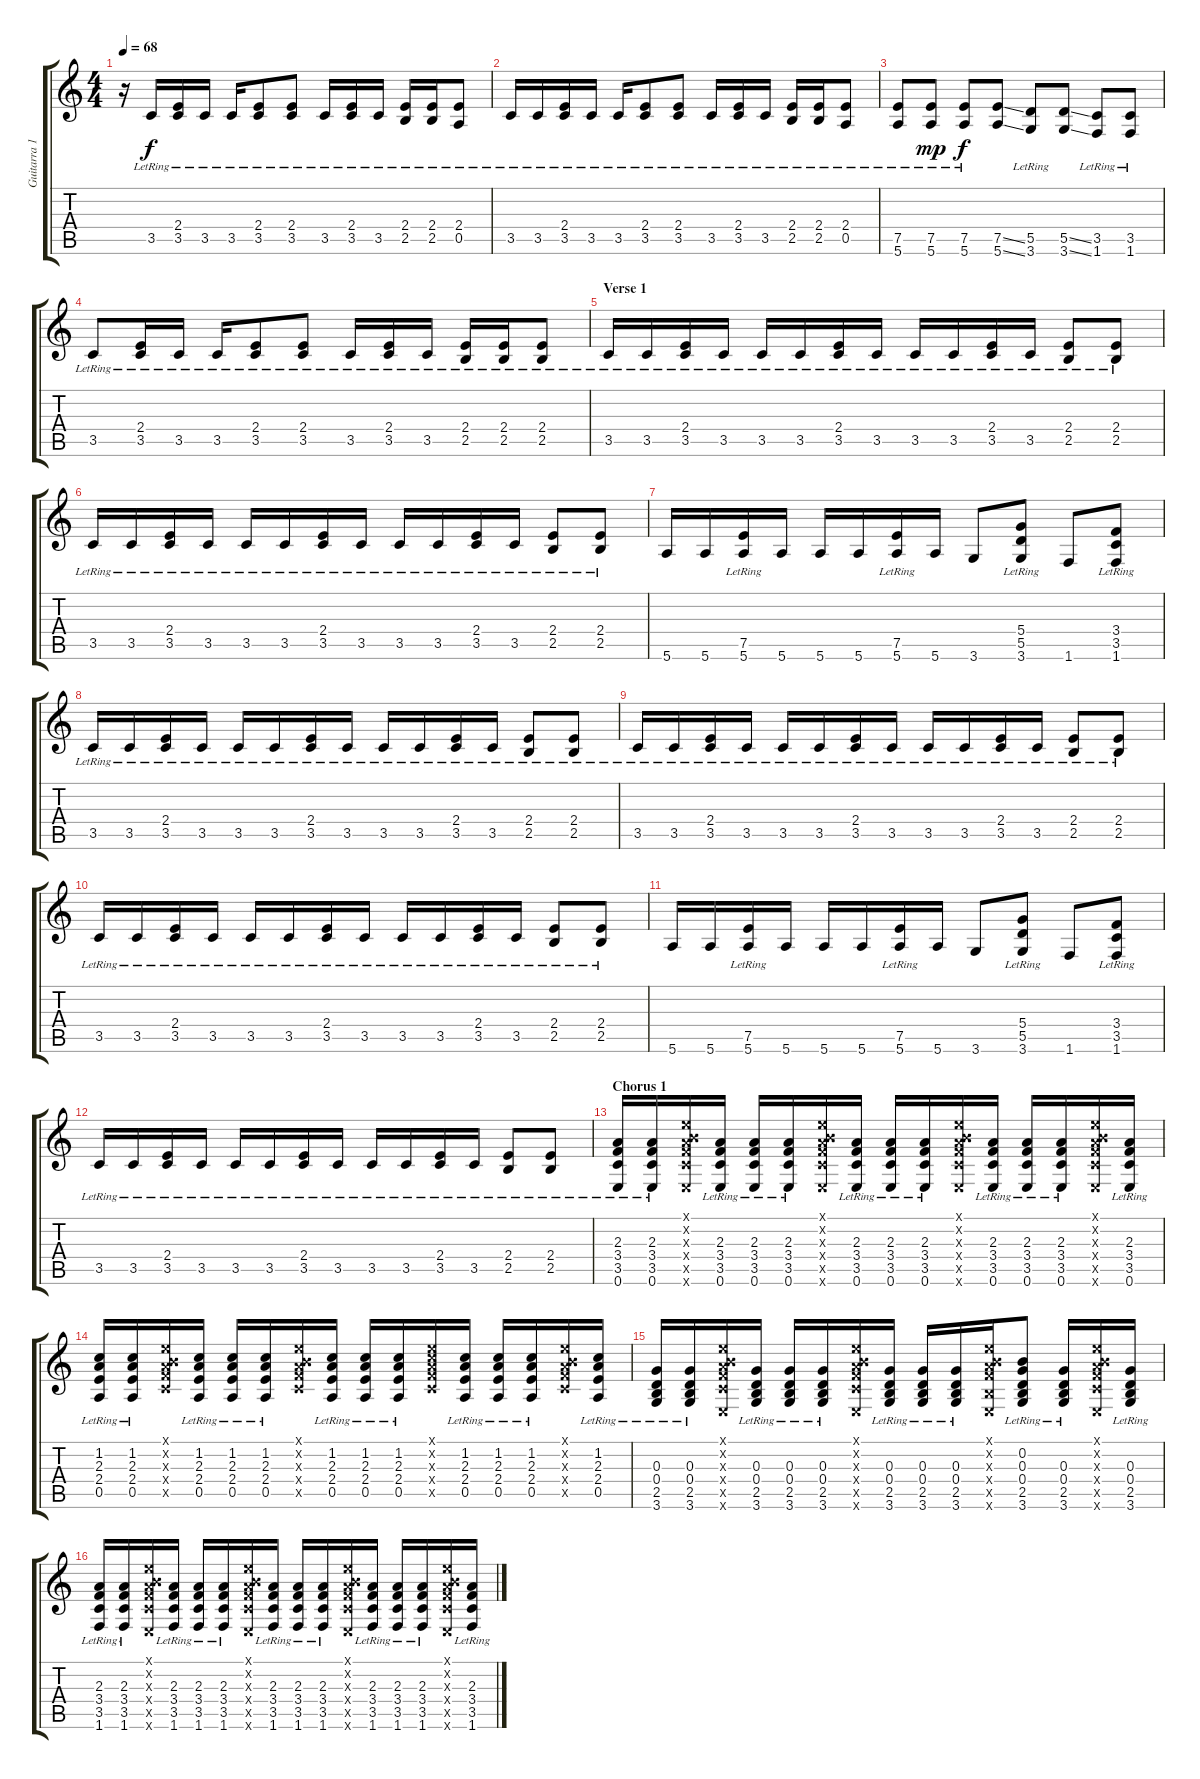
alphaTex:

\track ("Guitarra 1" "Guitarra 1") {instrument electricguitarjazz}
\staff {score tabs}
\tuning (E4 B3 G3 D3 A2 E2) {hide}
\ts (4 4)
\tempo 68
\clef g2
\ks c
r.16{dy f instrument electricguitarjazz} 3.5{lr}.16 (2.4{lr} 3.5{lr}).16 3.5{lr}.16 3.5{lr}.16 (2.4{lr} 3.5{lr}).8 (2.4{lr} 3.5{lr}).8 3.5{lr}.16 (2.4{lr} 3.5{lr}).16 3.5{lr}.16 (2.4{lr} 2.5{lr}).16 (2.4{lr} 2.5{lr}).16 (2.4{lr} 0.5{lr}).8 |
3.5{lr}.16 3.5{lr}.16 (2.4{lr} 3.5{lr}).16 3.5{lr}.16 3.5{lr}.16 (2.4{lr} 3.5{lr}).8 (2.4{lr} 3.5{lr}).8 3.5{lr}.16 (2.4{lr} 3.5{lr}).16 3.5{lr}.16 (2.4{lr} 2.5{lr}).16 (2.4{lr} 2.5{lr}).16 (2.4{lr} 0.5{lr}).8 |
(7.5{lr} 5.6).8 (7.5{lr} 5.6).8{dy mp} (7.5{lr} 5.6).8{dy f} (7.5{ss} 5.6{ss}).8 (5.5{lr} 3.6).8 (5.5{ss} 3.6{ss}).8 (3.5{lr} 1.6).8 (3.5{lr} 1.6).8 |
3.5{lr}.8 (2.4{lr} 3.5{lr}).16 3.5{lr}.16 3.5{lr}.16 (2.4{lr} 3.5{lr}).8 (2.4{lr} 3.5{lr}).8 3.5{lr}.16 (2.4{lr} 3.5{lr}).16 3.5{lr}.16 (2.4{lr} 2.5{lr}).16 (2.4{lr} 2.5{lr}).16 (2.4{lr} 2.5{lr}).8 |
\section ("" "Verse 1")
3.5{lr}.16 3.5{lr}.16 (2.4{lr} 3.5{lr}).16 3.5{lr}.16 3.5{lr}.16 3.5{lr}.16 (2.4{lr} 3.5{lr}).16 3.5{lr}.16 3.5{lr}.16 3.5{lr}.16 (2.4{lr} 3.5{lr}).16 3.5{lr}.16 (2.4{lr} 2.5{lr}).8 (2.4{lr} 2.5{lr}).8 |
3.5{lr}.16 3.5{lr}.16 (2.4{lr} 3.5{lr}).16 3.5{lr}.16 3.5{lr}.16 3.5{lr}.16 (2.4{lr} 3.5{lr}).16 3.5{lr}.16 3.5{lr}.16 3.5{lr}.16 (2.4{lr} 3.5{lr}).16 3.5{lr}.16 (2.4{lr} 2.5{lr}).8 (2.4{lr} 2.5{lr}).8 |
5.6.16 5.6.16 (7.5{lr} 5.6).16 5.6.16 5.6.16 5.6.16 (7.5{lr} 5.6).16 5.6.16 3.6.8 (5.4{lr} 5.5{lr} 3.6).8 1.6.8 (3.4{lr} 3.5{lr} 1.6).8 |
3.5{lr}.16 3.5{lr}.16 (2.4{lr} 3.5{lr}).16 3.5{lr}.16 3.5{lr}.16 3.5{lr}.16 (2.4{lr} 3.5{lr}).16 3.5{lr}.16 3.5{lr}.16 3.5{lr}.16 (2.4{lr} 3.5{lr}).16 3.5{lr}.16 (2.4{lr} 2.5{lr}).8 (2.4{lr} 2.5{lr}).8 |
3.5{lr}.16 3.5{lr}.16 (2.4{lr} 3.5{lr}).16 3.5{lr}.16 3.5{lr}.16 3.5{lr}.16 (2.4{lr} 3.5{lr}).16 3.5{lr}.16 3.5{lr}.16 3.5{lr}.16 (2.4{lr} 3.5{lr}).16 3.5{lr}.16 (2.4{lr} 2.5{lr}).8 (2.4{lr} 2.5{lr}).8 |
3.5{lr}.16 3.5{lr}.16 (2.4{lr} 3.5{lr}).16 3.5{lr}.16 3.5{lr}.16 3.5{lr}.16 (2.4{lr} 3.5{lr}).16 3.5{lr}.16 3.5{lr}.16 3.5{lr}.16 (2.4{lr} 3.5{lr}).16 3.5{lr}.16 (2.4{lr} 2.5{lr}).8 (2.4{lr} 2.5{lr}).8 |
5.6.16 5.6.16 (7.5{lr} 5.6).16 5.6.16 5.6.16 5.6.16 (7.5{lr} 5.6).16 5.6.16 3.6.8 (5.4{lr} 5.5{lr} 3.6).8 1.6.8 (3.4{lr} 3.5{lr} 1.6).8 |
3.5{lr}.16 3.5{lr}.16 (2.4{lr} 3.5{lr}).16 3.5{lr}.16 3.5{lr}.16 3.5{lr}.16 (2.4{lr} 3.5{lr}).16 3.5{lr}.16 3.5{lr}.16 3.5{lr}.16 (2.4{lr} 3.5{lr}).16 3.5{lr}.16 (2.4{lr} 2.5{lr}).8 (2.4{lr} 2.5{lr}).8 |
\section ("" "Chorus 1")
(2.3{lr} 3.4{lr} 3.5{lr} 0.6).16 (2.3{lr} 3.4{lr} 3.5{lr} 0.6).16 (0.1{x} 0.2{x} 2.3{x} 3.4{x} 3.5{x} 0.6{x}).16 (2.3{lr} 3.4{lr} 3.5{lr} 0.6).16 (2.3{lr} 3.4{lr} 3.5{lr} 0.6).16 (2.3{lr} 3.4{lr} 3.5{lr} 0.6).16 (0.1{x} 0.2{x} 2.3{x} 3.4{x} 3.5{x} 0.6{x}).16 (2.3{lr} 3.4{lr} 3.5{lr} 0.6).16 (2.3{lr} 3.4{lr} 3.5{lr} 0.6).16 (2.3{lr} 3.4{lr} 3.5{lr} 0.6).16 (0.1{x} 0.2{x} 2.3{x} 3.4{x} 3.5{x} 0.6{x}).16 (2.3{lr} 3.4{lr} 3.5{lr} 0.6).16 (2.3{lr} 3.4{lr} 3.5{lr} 0.6).16 (2.3{lr} 3.4{lr} 3.5{lr} 0.6).16 (0.1{x} 0.2{x} 2.3{x} 3.4{x} 3.5{x} 0.6{x}).16 (2.3{lr} 3.4{lr} 3.5{lr} 0.6).16 |
(1.2{lr} 2.3{lr} 2.4{lr} 0.5{lr}).16 (1.2{lr} 2.3{lr} 2.4{lr} 0.5{lr}).16 (0.1{x} 0.2{x} 2.3{x} 3.4{x} 3.5{x}).16 (1.2{lr} 2.3{lr} 2.4{lr} 0.5{lr}).16 (1.2{lr} 2.3{lr} 2.4{lr} 0.5{lr}).16 (1.2{lr} 2.3{lr} 2.4{lr} 0.5{lr}).16 (0.1{x} 0.2{x} 2.3{x} 3.4{x} 3.5{x}).16 (1.2{lr} 2.3{lr} 2.4{lr} 0.5{lr}).16 (1.2{lr} 2.3{lr} 2.4{lr} 0.5{lr}).16 (1.2{lr} 2.3{lr} 2.4{lr} 0.5{lr}).16 (0.1{x} 1.2{x} 2.3{x} 3.4{x} 3.5{x}).16 (1.2{lr} 2.3{lr} 2.4{lr} 0.5{lr}).16 (1.2{lr} 2.3{lr} 2.4{lr} 0.5{lr}).16 (1.2{lr} 2.3{lr} 2.4{lr} 0.5{lr}).16 (0.1{x} 0.2{x} 2.3{x} 3.4{x} 3.5{x}).16 (1.2{lr} 2.3{lr} 2.4{lr} 0.5{lr}).16 |
(0.3{lr} 0.4{lr} 2.5{lr} 3.6).16 (0.3{lr} 0.4{lr} 2.5{lr} 3.6).16 (0.1{x} 0.2{x} 2.3{x} 3.4{x} 3.5{x} 0.6{x}).16 (0.3{lr} 0.4{lr} 2.5{lr} 3.6).16 (0.3{lr} 0.4{lr} 2.5{lr} 3.6).16 (0.3{lr} 0.4{lr} 2.5{lr} 3.6).16 (0.1{x} 0.2{x} 2.3{x} 3.4{x} 3.5{x} 0.6{x}).16 (0.3{lr} 0.4{lr} 2.5{lr} 3.6).16 (0.3{lr} 0.4{lr} 2.5{lr} 3.6).16 (0.3{lr} 0.4{lr} 2.5{lr} 3.6).16 (0.1{x} 0.2{x} 2.3{x} 3.4{x} 2.5{x} 0.6{x}).16 (0.2{lr} 0.3{lr} 0.4{lr} 2.5{lr} 3.6).8 (0.3{lr} 0.4{lr} 2.5{lr} 3.6).16 (0.1{x} 0.2{x} 2.3{x} 3.4{x} 3.5{x} 0.6{x}).16 (0.3{lr} 0.4{lr} 2.5{lr} 3.6).16 |
(2.3{lr} 3.4{lr} 3.5{lr} 1.6).16 (2.3{lr} 3.4{lr} 3.5{lr} 1.6).16 (0.1{x} 0.2{x} 2.3{x} 3.4{x} 3.5{x} 0.6{x}).16 (2.3{lr} 3.4{lr} 3.5{lr} 1.6).16 (2.3{lr} 3.4{lr} 3.5{lr} 1.6).16 (2.3{lr} 3.4{lr} 3.5{lr} 1.6).16 (0.1{x} 0.2{x} 2.3{x} 3.4{x} 3.5{x} 0.6{x}).16 (2.3{lr} 3.4{lr} 3.5{lr} 1.6).16 (2.3{lr} 3.4{lr} 3.5{lr} 1.6).16 (2.3{lr} 3.4{lr} 3.5{lr} 1.6).16 (0.1{x} 0.2{x} 2.3{x} 3.4{x} 3.5{x} 0.6{x}).16 (2.3{lr} 3.4{lr} 3.5{lr} 1.6).16 (2.3{lr} 3.4{lr} 3.5{lr} 1.6).16 (2.3{lr} 3.4{lr} 3.5{lr} 1.6).16 (0.1{x} 0.2{x} 2.3{x} 3.4{x} 3.5{x} 0.6{x}).16 (2.3{lr} 3.4{lr} 3.5{lr} 1.6).16
